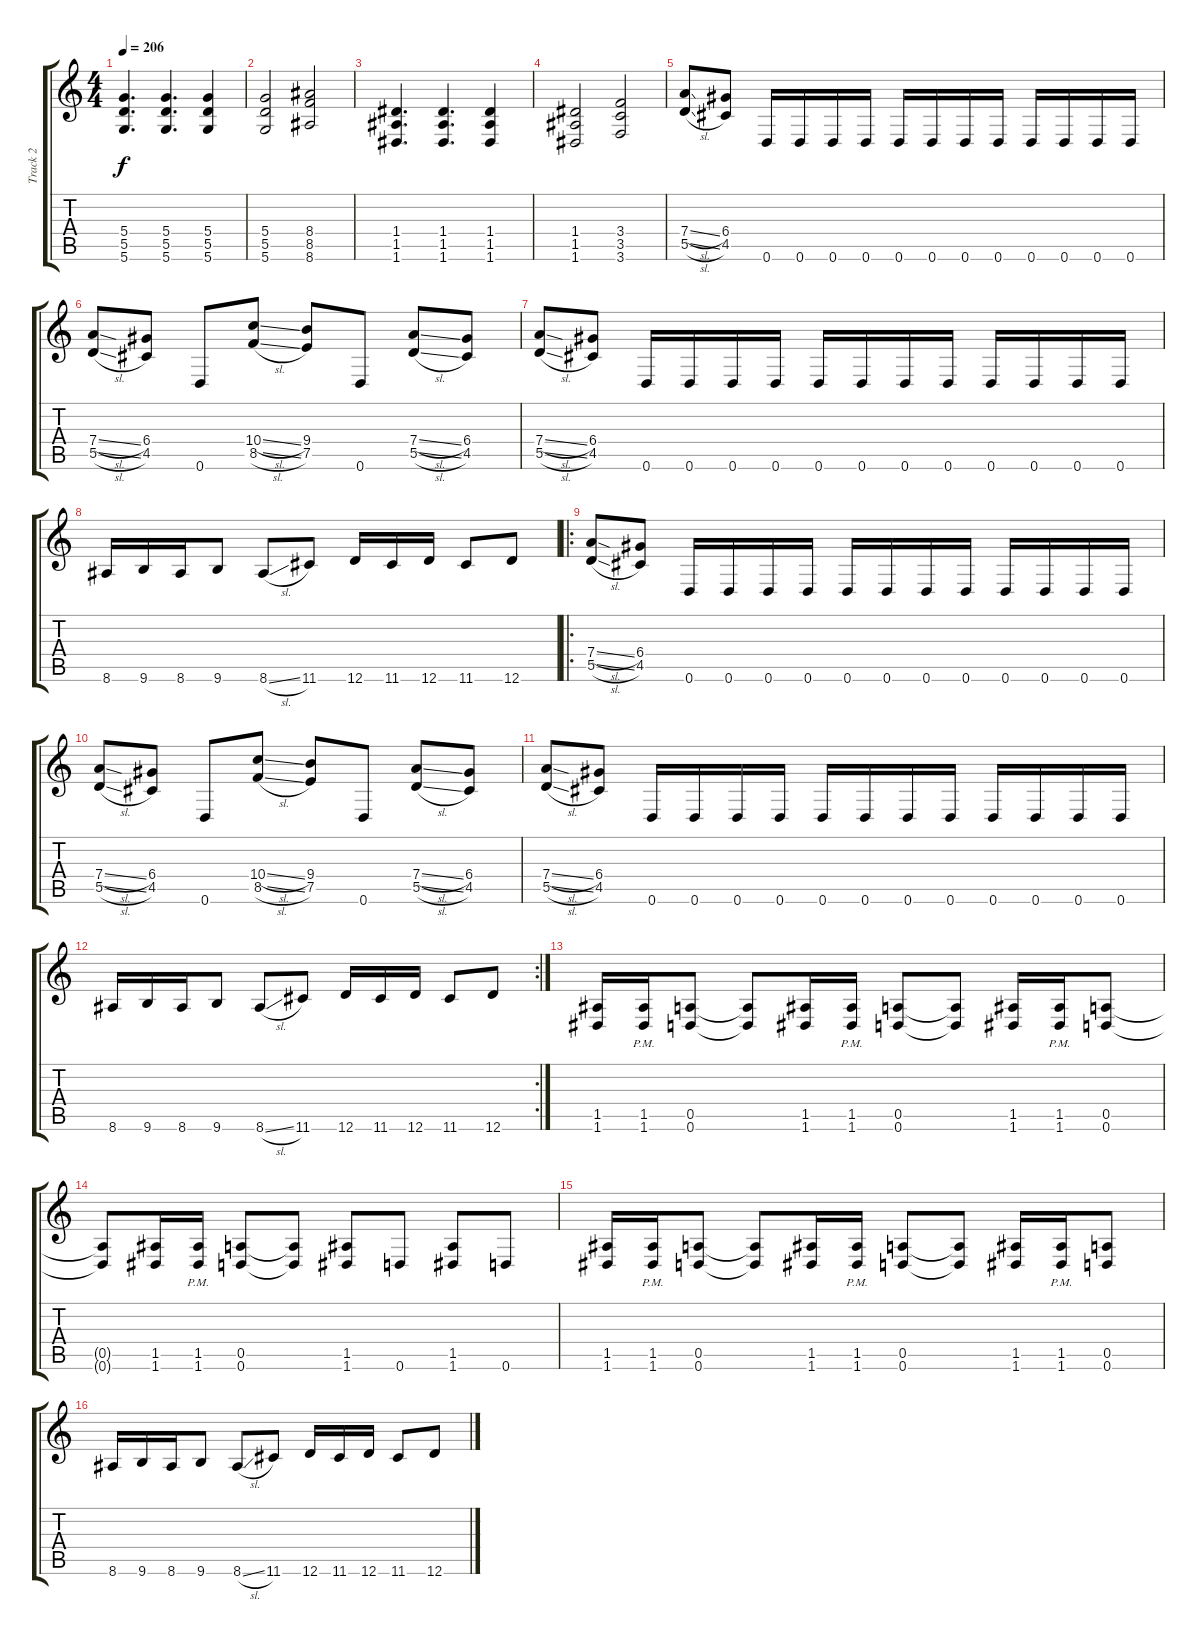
\track ("Track 2" "Track 2") {instrument distortionguitar}
\staff {score tabs}
\tuning (D4 B3 G3 D3 A2 D2) {hide}
\ts (4 4)
\tempo 206
\clef g2
\ks c
(5.4 5.5 5.6).4{d dy f} (5.4 5.5 5.6).4{d} (5.4 5.5 5.6).4 |
(5.4 5.5 5.6).2 (8.4 8.5 8.6).2 |
(1.4 1.5 1.6).4{d} (1.4 1.5 1.6).4{d} (1.4 1.5 1.6).4 |
(1.4 1.5 1.6).2 (3.4 3.5 3.6).2 |
(7.4{sl} 5.5{sl}).8 (6.4 4.5).8 0.6.16 0.6.16 0.6.16 0.6.16 0.6.16 0.6.16 0.6.16 0.6.16 0.6.16 0.6.16 0.6.16 0.6.16 |
(7.4{sl} 5.5{sl}).8 (6.4 4.5).8 0.6.8 (10.4{sl} 8.5{sl}).8 (9.4 7.5).8 0.6.8 (7.4{sl} 5.5{sl}).8 (6.4 4.5).8 |
(7.4{sl} 5.5{sl}).8 (6.4 4.5).8 0.6.16 0.6.16 0.6.16 0.6.16 0.6.16 0.6.16 0.6.16 0.6.16 0.6.16 0.6.16 0.6.16 0.6.16 |
8.6.16 9.6.16 8.6.16 9.6.8 8.6{sl}.8 11.6.8 12.6.16 11.6.16 12.6.16 11.6.8 12.6.8 |
\ro
(7.4{sl} 5.5{sl}).8 (6.4 4.5).8 0.6.16 0.6.16 0.6.16 0.6.16 0.6.16 0.6.16 0.6.16 0.6.16 0.6.16 0.6.16 0.6.16 0.6.16 |
(7.4{sl} 5.5{sl}).8 (6.4 4.5).8 0.6.8 (10.4{sl} 8.5{sl}).8 (9.4 7.5).8 0.6.8 (7.4{sl} 5.5{sl}).8 (6.4 4.5).8 |
(7.4{sl} 5.5{sl}).8 (6.4 4.5).8 0.6.16 0.6.16 0.6.16 0.6.16 0.6.16 0.6.16 0.6.16 0.6.16 0.6.16 0.6.16 0.6.16 0.6.16 |
\rc 2
8.6.16 9.6.16 8.6.16 9.6.8 8.6{sl}.8 11.6.8 12.6.16 11.6.16 12.6.16 11.6.8 12.6.8 |
(1.5 1.6).16 (1.5{pm} 1.6{pm}).16 (0.5 0.6).8 (0.5{t} 0.6{t}).8 (1.5 1.6).16 (1.5{pm} 1.6{pm}).16 (0.5 0.6).8 (0.5{t} 0.6{t}).8 (1.5 1.6).16 (1.5{pm} 1.6{pm}).16 (0.5 0.6).8 |
(0.5{t} 0.6{t}).8 (1.5 1.6).16 (1.5{pm} 1.6{pm}).16 (0.5 0.6).8 (0.5{t} 0.6{t}).8 (1.5 1.6).8 0.6.8 (1.5 1.6).8 0.6.8 |
(1.5 1.6).16 (1.5{pm} 1.6{pm}).16 (0.5 0.6).8 (0.5{t} 0.6{t}).8 (1.5 1.6).16 (1.5{pm} 1.6{pm}).16 (0.5 0.6).8 (0.5{t} 0.6{t}).8 (1.5 1.6).16 (1.5{pm} 1.6{pm}).16 (0.5 0.6).8 |
8.6.16 9.6.16 8.6.16 9.6.8 8.6{sl}.8 11.6.8 12.6.16 11.6.16 12.6.16 11.6.8 12.6.8
